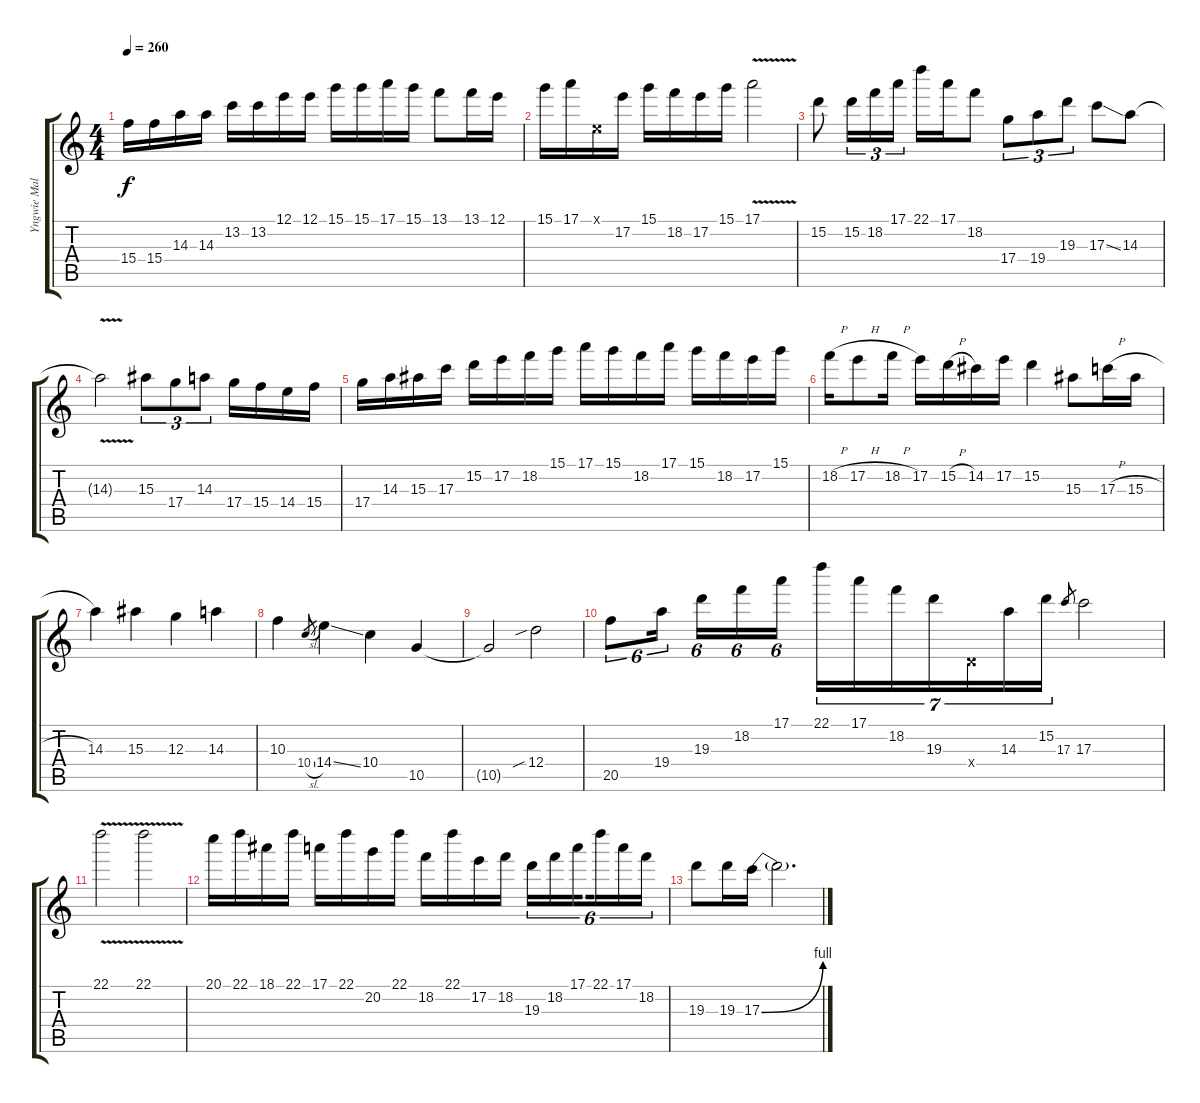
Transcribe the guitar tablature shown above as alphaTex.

\track ("Yngwie Malmsteen Solo Guitar" "Yngwie Mal") {instrument acousticguitarsteel}
\staff {score tabs}
\tuning (E4 B3 G3 D3 A2 E2) {hide}
\ts (4 4)
\tempo 260
\clef g2
\ks c
15.4.16{dy f} 15.4.16 14.3.16 14.3.16 13.2.16 13.2.16 12.1.16 12.1.16 15.1.16 15.1.16 17.1.16 15.1.16 13.1.8 13.1.16 12.1.16 |
15.1.16 17.1.16 0.1{x}.16 17.2.16 15.1.16 18.2.16 17.2.16 15.1.16 17.1{v}.2 |
15.2.8 15.2.16{tu (3 2)} 18.2.16{tu (3 2)} 17.1.16{tu (3 2)} 22.1.16 17.1.16 18.2.8 17.4.8{tu (3 2)} 19.4.8{tu (3 2)} 19.3.8{tu (3 2)} 17.3{ss}.8 14.3.8 |
14.3{v t}.2 15.3.8{tu (3 2)} 17.4.8{tu (3 2)} 14.3.8{tu (3 2)} 17.4.16 15.4.16 14.4.16 15.4.16 |
17.4.16 14.3.16 15.3.16 17.3.16 15.2.16 17.2.16 18.2.16 15.1.16 17.1.16 15.1.16 18.2.16 17.1.16 15.1.16 18.2.16 17.2.16 15.1.16 |
18.2{h}.16 17.2{h}.8 18.2{h}.16 17.2.16 15.2{h}.16 14.2.16 17.2.16 15.2.4 15.3.8 17.3{h}.16 15.3{h}.16 |
14.3.4 15.3.4 12.3.4 14.3.4 |
10.3.4 10.4{sl}.8{gr} 14.4{ss}.4 10.4.4 10.5.4 |
10.5{t}.2 12.4{sib}.2 |
20.5.8{tu (6 4)} 19.4.16{tu (6 4) beam splitsecondary} 19.3.16{tu (6 4)} 18.2.16{tu (6 4)} 17.1.16{tu (6 4)} 22.1.16{tu (7 4)} 17.1.16{tu (7 4)} 18.2.16{tu (7 4)} 19.3.16{tu (7 4)} 0.4{x}.16{tu (7 4)} 14.3.16{tu (7 4)} 15.2.16{tu (7 4)} 17.3.8{gr} 17.3.2 |
22.1{v}.2 22.1{v}.2 |
20.1.16 22.1.16 18.1.16 22.1.16 17.1.16 22.1.16 20.2.16 22.1.16 18.2.16 22.1.16 17.2.16 18.2.16 19.3.16{tu (6 4)} 18.2.16{tu (6 4)} 17.1.16{tu (6 4) beam splitsecondary} 22.1.16{tu (6 4)} 17.1.16{tu (6 4)} 18.2.16{tu (6 4)} |
19.3.8 19.3.16 17.3{be (bend 0 0 60 4)}.16 17.3{t}.2{d}
